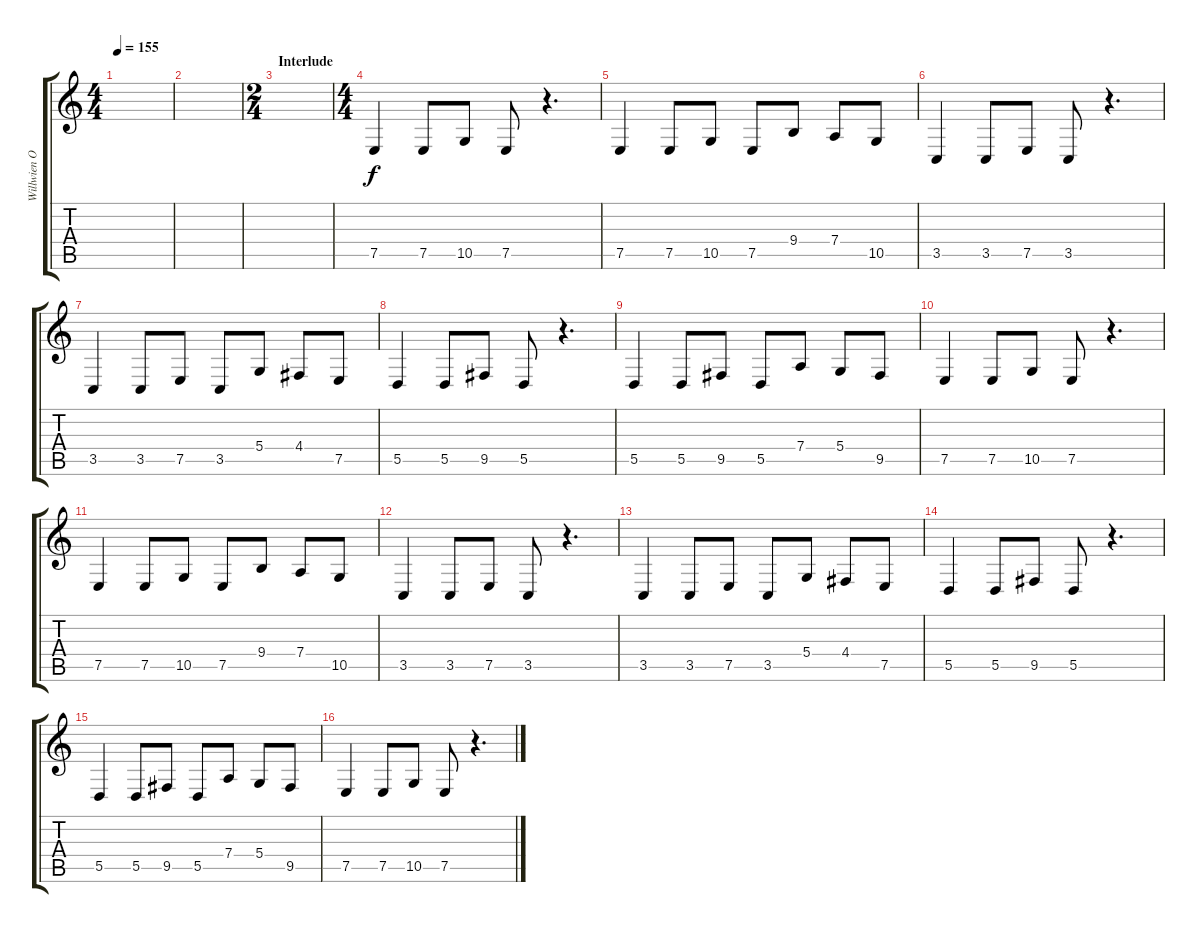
\track ("Willwien Orfeus (Halo)" "Willwien O") {instrument pad7halo}
\staff {score tabs}
\tuning (E4 B3 G3 D3 A2 E2) {hide}
\ts (4 4)
\tempo 155
\clef g2
\ks c
|
|
\ts (2 4)
\section ("" "Interlude")
|
\ts (4 4)
7.5.4{instrument distortionguitar} 7.5.8 10.5.8 7.5.8 r.4{d} |
7.5.4 7.5.8 10.5.8 7.5.8 9.4.8 7.4.8 10.5.8 |
3.5.4 3.5.8 7.5.8 3.5.8 r.4{d} |
3.5.4 3.5.8 7.5.8 3.5.8 5.4.8 4.4.8 7.5.8 |
5.5.4 5.5.8 9.5.8 5.5.8 r.4{d} |
5.5.4 5.5.8 9.5.8 5.5.8 7.4.8 5.4.8 9.5.8 |
7.5.4 7.5.8 10.5.8 7.5.8 r.4{d} |
7.5.4 7.5.8 10.5.8 7.5.8 9.4.8 7.4.8 10.5.8 |
3.5.4 3.5.8 7.5.8 3.5.8 r.4{d} |
3.5.4 3.5.8 7.5.8 3.5.8 5.4.8 4.4.8 7.5.8 |
5.5.4 5.5.8 9.5.8 5.5.8 r.4{d} |
5.5.4 5.5.8 9.5.8 5.5.8 7.4.8 5.4.8 9.5.8 |
7.5.4 7.5.8 10.5.8 7.5.8 r.4{d}
